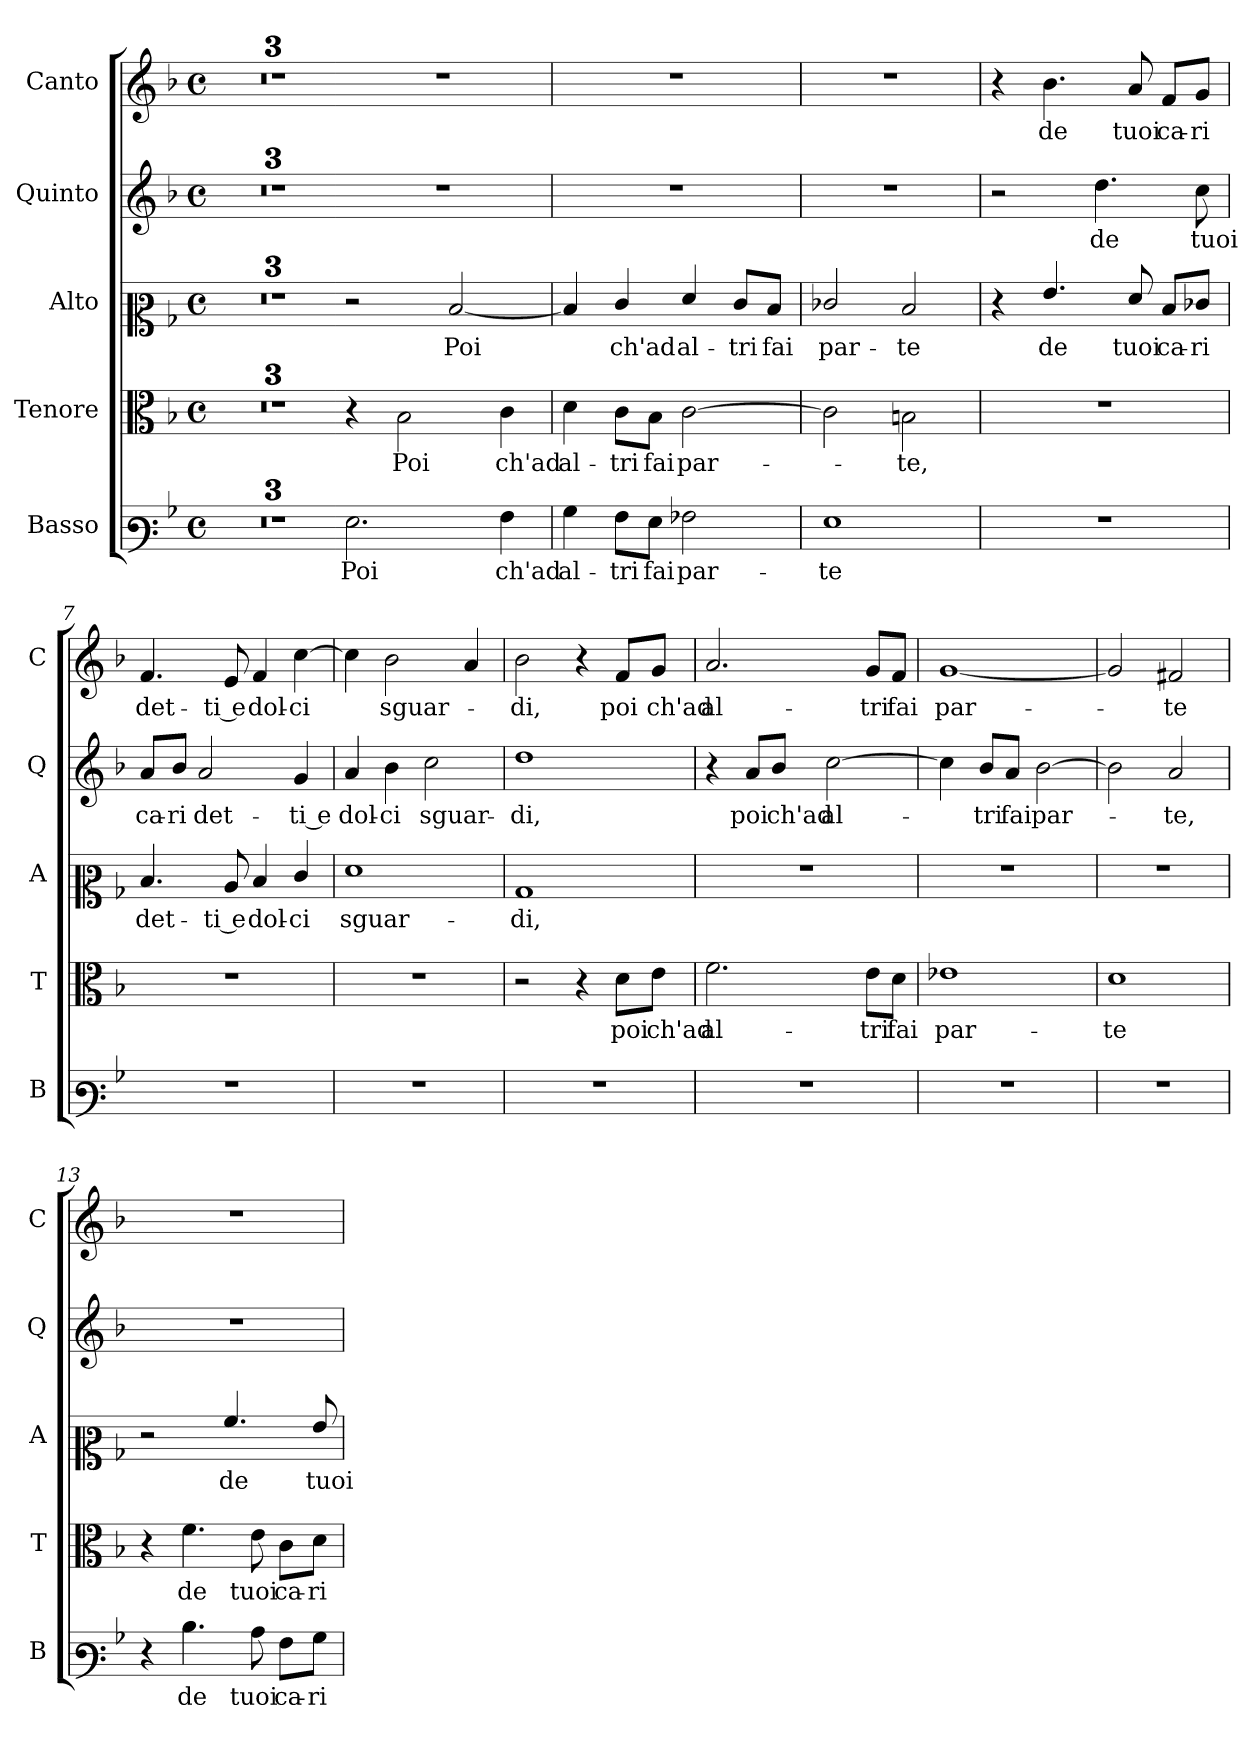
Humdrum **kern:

**kern	**text	**kern	**text	**kern	**text	**kern	**text	**kern	**text
*part5	*part5	*part4	*part4	*part3	*part3	*part2	*part2	*part1	*part1
*staff5	*staff5	*staff4	*staff4	*staff3	*staff3	*staff2	*staff2	*staff1	*staff1
*I"Basso	*	*I"Tenore	*	*I"Alto	*	*I"Quinto	*	*I"Canto	*
*I'B	*	*I'T	*	*I'A	*	*I'Q	*	*I'C	*
!!LO:LB:g=z
*clefF3	*	*clefC3	*	*clefC2	*	*clefG2	*	*clefG2	*
*k[b-]	*	*k[b-]	*	*k[b-]	*	*k[b-]	*	*k[b-]	*
*F:	*	*F:	*	*F:	*	*F:	*	*F:	*
*M4/4	*	*M4/4	*	*M4/4	*	*M4/4	*	*M4/4	*
*met(c)	*	*met(c)	*	*met(c)	*	*met(c)	*	*met(c)	*
=1	=1	=1	=1	=1	=1	=1	=1	=1	=1
1ryy	.	1ryy	.	1ryy	.	1r	.	1ryy	.
=2	=2	=2	=2	=2	=2	=2	=2	=2	=2
1r	.	1r	.	1r	.	1r	.	1r	.
=3	=3	=3	=3	=3	=3	=3	=3	=3	=3
*clefF4	*	*clefGv2	*	*clefG2	*	*	*	*	*
1ryy	.	1ryy	.	1ryy	.	1r	.	1ryy	.
=3X1-	=3X1-	=3X1-	=3X1-	=3X1-	=3X1-	=3X1-	=3X1-	=3X1-	=3X1-
!	!LO:LY:b	!	!	!	!	!	!	!	!
2.G\	Poi	4r	.	2r	.	1r	.	1r	.
!	!	!	!LO:LY:b	!	!	!	!	!	!
.	.	2B-\	Poi	.	.	.	.	.	.
!	!	!	!	!	!LO:LY:b	!	!	!	!
.	.	.	.	[2d/	Poi	.	.	.	.
!	!LO:LY:b	!	!LO:LY:b	!	!	!	!	!	!
4A\	ch'ad	4c\	ch'ad	.	.	.	.	.	.
=4	=4	=4	=4	=4	=4	=4	=4	=4	=4
!	!LO:LY:b	!	!LO:LY:b	!	!	!	!	!	!
4B-\	al-	4d\	al-	4d/]	.	1r	.	1r	.
!	!LO:LY:b	!	!LO:LY:b	!	!LO:LY:b	!	!	!	!
8A\L	-tri	8c\L	-tri	4e/	ch'ad	.	.	.	.
!	!LO:LY:b	!	!LO:LY:b	!	!	!	!	!	!
8G\J	fai	8B-\J	fai	.	.	.	.	.	.
!	!LO:LY:b	!	!LO:LY:b	!	!LO:LY:b	!	!	!	!
2A-X\	par-	[2c\	par-	4f/	al-	.	.	.	.
!	!	!	!	!	!LO:LY:b	!	!	!	!
.	.	.	.	8e/L	-tri	.	.	.	.
!	!	!	!	!	!LO:LY:b	!	!	!	!
.	.	.	.	8d/J	fai	.	.	.	.
=5	=5	=5	=5	=5	=5	=5	=5	=5	=5
!	!LO:LY:b	!	!	!	!LO:LY:b	!	!	!	!
1G	-te	2c\]	.	2e-X/	par-	1r	.	1r	.
!	!	!	!LO:LY:b	!	!LO:LY:b	!	!	!	!
.	.	2Bn\	-te,	2d/	-te	.	.	.	.
=6	=6	=6	=6	=6	=6	=6	=6	=6	=6
1r	.	1r	.	4r	.	2r	.	4r	.
!	!	!	!	!	!LO:LY:b	!	!	!	!LO:LY:b
.	.	.	.	4.g/	de	.	.	4.b-\	de
!	!	!	!	!	!	!	!LO:LY:b	!	!
.	.	.	.	.	.	4.dd\	de	.	.
!	!	!	!	!	!LO:LY:b	!	!	!	!LO:LY:b
.	.	.	.	8f/	tuoi	.	.	8a/	tuoi
!	!	!	!	!	!LO:LY:b	!	!	!	!LO:LY:b
.	.	.	.	8d/L	ca-	.	.	8f/L	ca-
!	!	!	!	!	!LO:LY:b	!	!LO:LY:b	!	!LO:LY:b
.	.	.	.	8e-X/J	-ri	8cc\	tuoi	8g/J	-ri
!!LO:LB:g=z
=7	=7	=7	=7	=7	=7	=7	=7	=7	=7
!	!	!	!	!	!LO:LY:b	!	!LO:LY:b	!	!LO:LY:b
1r	.	1r	.	4.d/	det-	8a/L	ca-	4.f/	det-
!	!	!	!	!	!	!	!LO:LY:b	!	!
.	.	.	.	.	.	8b-/J	-ri	.	.
!	!	!	!	!	!	!	!LO:LY:b	!	!
.	.	.	.	.	.	2a/	det-	.	.
!	!	!	!	!	!LO:LY:b	!	!	!	!LO:LY:b
.	.	.	.	8c/	-ti e	.	.	8e/	-ti e
!	!	!	!	!	!LO:LY:b	!	!	!	!LO:LY:b
.	.	.	.	4d/	dol-	.	.	4f/	dol-
!	!	!	!	!	!LO:LY:b	!	!LO:LY:b	!	!LO:LY:b
.	.	.	.	4e/	-ci	4g/	-ti e	[4cc\	-ci
=8	=8	=8	=8	=8	=8	=8	=8	=8	=8
!	!	!	!	!	!LO:LY:b	!	!LO:LY:b	!	!
1r	.	1r	.	1f	sguar-	4a/	dol-	4cc\]	.
!	!	!	!	!	!	!	!LO:LY:b	!	!LO:LY:b
.	.	.	.	.	.	4b-\	-ci	2b-\	sguar-
!	!	!	!	!	!	!	!LO:LY:b	!	!
.	.	.	.	.	.	2cc\	sguar-	.	.
.	.	.	.	.	.	.	.	4a/	.
=9	=9	=9	=9	=9	=9	=9	=9	=9	=9
!	!	!	!	!	!LO:LY:b	!	!LO:LY:b	!	!LO:LY:b
1r	.	2r	.	1B-	-di,	1dd	-di,	2b-\	-di,
.	.	4r	.	.	.	.	.	4r	.
!	!	!	!LO:LY:b	!	!	!	!	!	!LO:LY:b
.	.	8d\L	poi	.	.	.	.	8f/L	poi
!	!	!	!LO:LY:b	!	!	!	!	!	!LO:LY:b
.	.	8e\J	ch'ad	.	.	.	.	8g/J	ch'ad
=10	=10	=10	=10	=10	=10	=10	=10	=10	=10
!	!	!	!LO:LY:b	!	!	!	!	!	!LO:LY:b
1r	.	2.f\	al-	1r	.	4r	.	2.a/	al-
!	!	!	!	!	!	!	!LO:LY:b	!	!
.	.	.	.	.	.	8a/L	poi	.	.
!	!	!	!	!	!	!	!LO:LY:b	!	!
.	.	.	.	.	.	8b-/J	ch'ad	.	.
!	!	!	!	!	!	!	!LO:LY:b	!	!
.	.	.	.	.	.	[2cc\	al-	.	.
!	!	!	!LO:LY:b	!	!	!	!	!	!LO:LY:b
.	.	8e\L	-tri	.	.	.	.	8g/L	-tri
!	!	!	!LO:LY:b	!	!	!	!	!	!LO:LY:b
.	.	8d\J	fai	.	.	.	.	8f/J	fai
=11	=11	=11	=11	=11	=11	=11	=11	=11	=11
!	!	!	!LO:LY:b	!	!	!	!	!	!LO:LY:b
1r	.	1e-X	par-	1r	.	4cc\]	.	[1g	par-
!	!	!	!	!	!	!	!LO:LY:b	!	!
.	.	.	.	.	.	8b-/L	-tri	.	.
!	!	!	!	!	!	!	!LO:LY:b	!	!
.	.	.	.	.	.	8a/J	fai	.	.
!	!	!	!	!	!	!	!LO:LY:b	!	!
.	.	.	.	.	.	[2b-\	par-	.	.
=12	=12	=12	=12	=12	=12	=12	=12	=12	=12
!	!	!	!LO:LY:b	!	!	!	!	!	!
1r	.	1d	-te	1r	.	2b-\]	.	2g/]	.
!	!	!	!	!	!	!	!LO:LY:b	!	!LO:LY:b
.	.	.	.	.	.	2a/	-te,	2f#X/	-te
!!LO:PB:g=z
=13	=13	=13	=13	=13	=13	=13	=13	=13	=13
4r	.	4r	.	2r	.	1r	.	1r	.
!	!LO:LY:b	!	!LO:LY:b	!	!	!	!	!	!
4.d\	de	4.f\	de	.	.	.	.	.	.
!	!	!	!	!	!LO:LY:b	!	!	!	!
.	.	.	.	4.a/	de	.	.	.	.
!	!LO:LY:b	!	!LO:LY:b	!	!	!	!	!	!
8c\	tuoi	8e\	tuoi	.	.	.	.	.	.
!	!LO:LY:b	!	!LO:LY:b	!	!	!	!	!	!
8A\L	ca-	8c\L	ca-	.	.	.	.	.	.
!	!LO:LY:b	!	!LO:LY:b	!	!LO:LY:b	!	!	!	!
8B-\J	-ri	8d\J	-ri	8g/	tuoi	.	.	.	.
=	=	=	=	=	=	=	=	=	=
*-	*-	*-	*-	*-	*-	*-	*-	*-	*-
